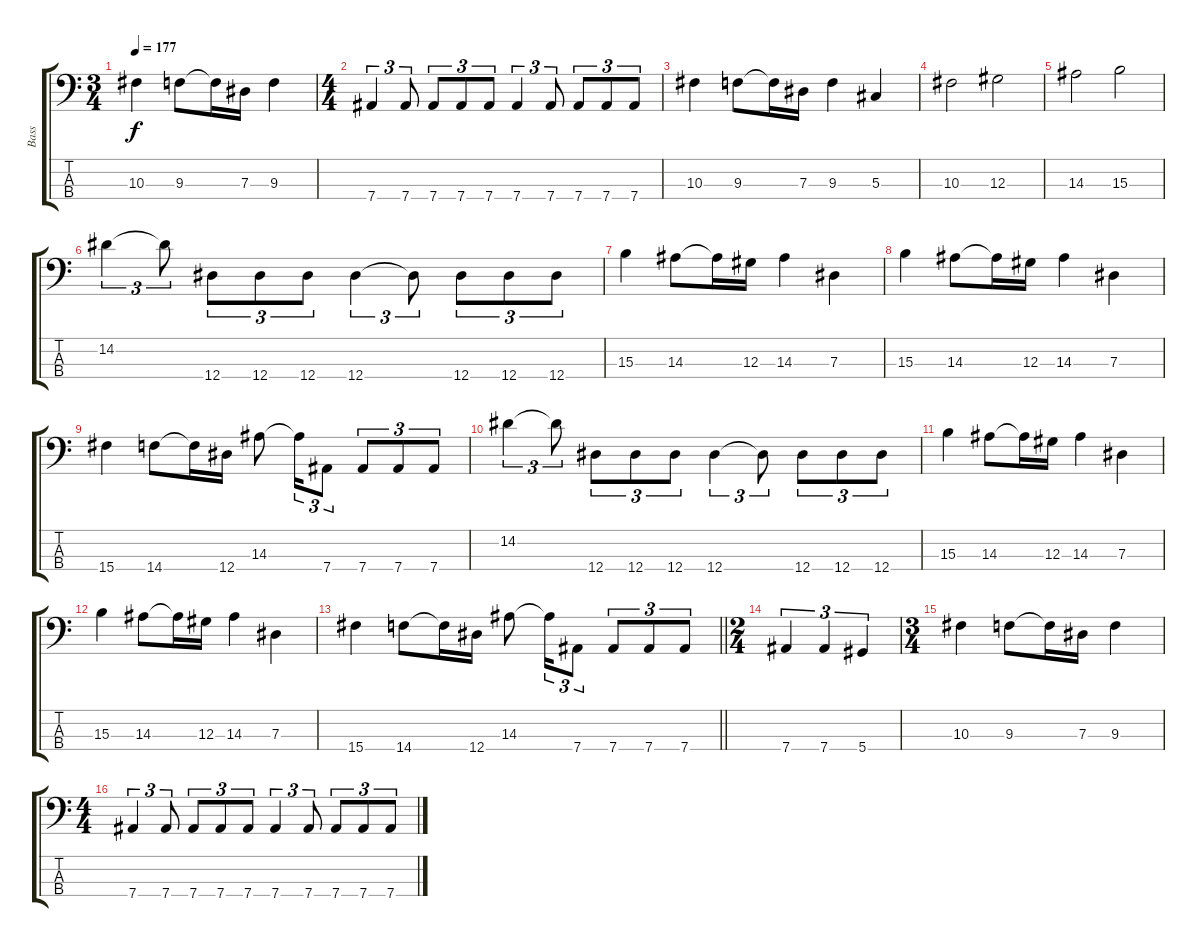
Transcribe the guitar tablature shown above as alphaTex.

\track ("Bass" "Bass") {instrument electricbassfinger}
\staff {score tabs}
\tuning (Gb2 Db2 Ab1 Eb1) {hide}
\ts (3 4)
\tempo 177
\clef f4
\ks c
10.3.4{dy f} 9.3.8 9.3{t}.16 7.3.16 9.3.4 |
\ts (4 4)
7.4.4{tu (3 2)} 7.4.8{tu (3 2)} 7.4.8{tu (3 2)} 7.4.8{tu (3 2)} 7.4.8{tu (3 2)} 7.4.4{tu (3 2)} 7.4.8{tu (3 2)} 7.4.8{tu (3 2)} 7.4.8{tu (3 2)} 7.4.8{tu (3 2)} |
10.3.4 9.3.8 9.3{t}.16 7.3.16 9.3.4 5.3.4 |
10.3.2 12.3.2 |
14.3.2 15.3.2 |
14.2.4{tu (3 2)} 14.2{t}.8{tu (3 2)} 12.4.8{tu (3 2)} 12.4.8{tu (3 2)} 12.4.8{tu (3 2)} 12.4.4{tu (3 2)} 12.4{t}.8{tu (3 2)} 12.4.8{tu (3 2)} 12.4.8{tu (3 2)} 12.4.8{tu (3 2)} |
15.3.4 14.3.8 14.3{t}.16 12.3.16 14.3.4 7.3.4 |
15.3.4 14.3.8 14.3{t}.16 12.3.16 14.3.4 7.3.4 |
15.4.4 14.4.8 14.4{t}.16 12.4.16 14.3.8 14.3{t}.16{tu (3 2)} 7.4.8{tu (3 2)} 7.4.8{tu (3 2)} 7.4.8{tu (3 2)} 7.4.8{tu (3 2)} |
14.2.4{tu (3 2)} 14.2{t}.8{tu (3 2)} 12.4.8{tu (3 2)} 12.4.8{tu (3 2)} 12.4.8{tu (3 2)} 12.4.4{tu (3 2)} 12.4{t}.8{tu (3 2)} 12.4.8{tu (3 2)} 12.4.8{tu (3 2)} 12.4.8{tu (3 2)} |
15.3.4 14.3.8 14.3{t}.16 12.3.16 14.3.4 7.3.4 |
15.3.4 14.3.8 14.3{t}.16 12.3.16 14.3.4 7.3.4 |
\barLineRight lightlight
15.4.4 14.4.8 14.4{t}.16 12.4.16 14.3.8 14.3{t}.16{tu (3 2)} 7.4.8{tu (3 2)} 7.4.8{tu (3 2)} 7.4.8{tu (3 2)} 7.4.8{tu (3 2)} |
\ts (2 4)
7.4.4{tu (3 2)} 7.4.4{tu (3 2)} 5.4.4{tu (3 2)} |
\ts (3 4)
10.3.4 9.3.8 9.3{t}.16 7.3.16 9.3.4 |
\ts (4 4)
7.4.4{tu (3 2)} 7.4.8{tu (3 2)} 7.4.8{tu (3 2)} 7.4.8{tu (3 2)} 7.4.8{tu (3 2)} 7.4.4{tu (3 2)} 7.4.8{tu (3 2)} 7.4.8{tu (3 2)} 7.4.8{tu (3 2)} 7.4.8{tu (3 2)}
